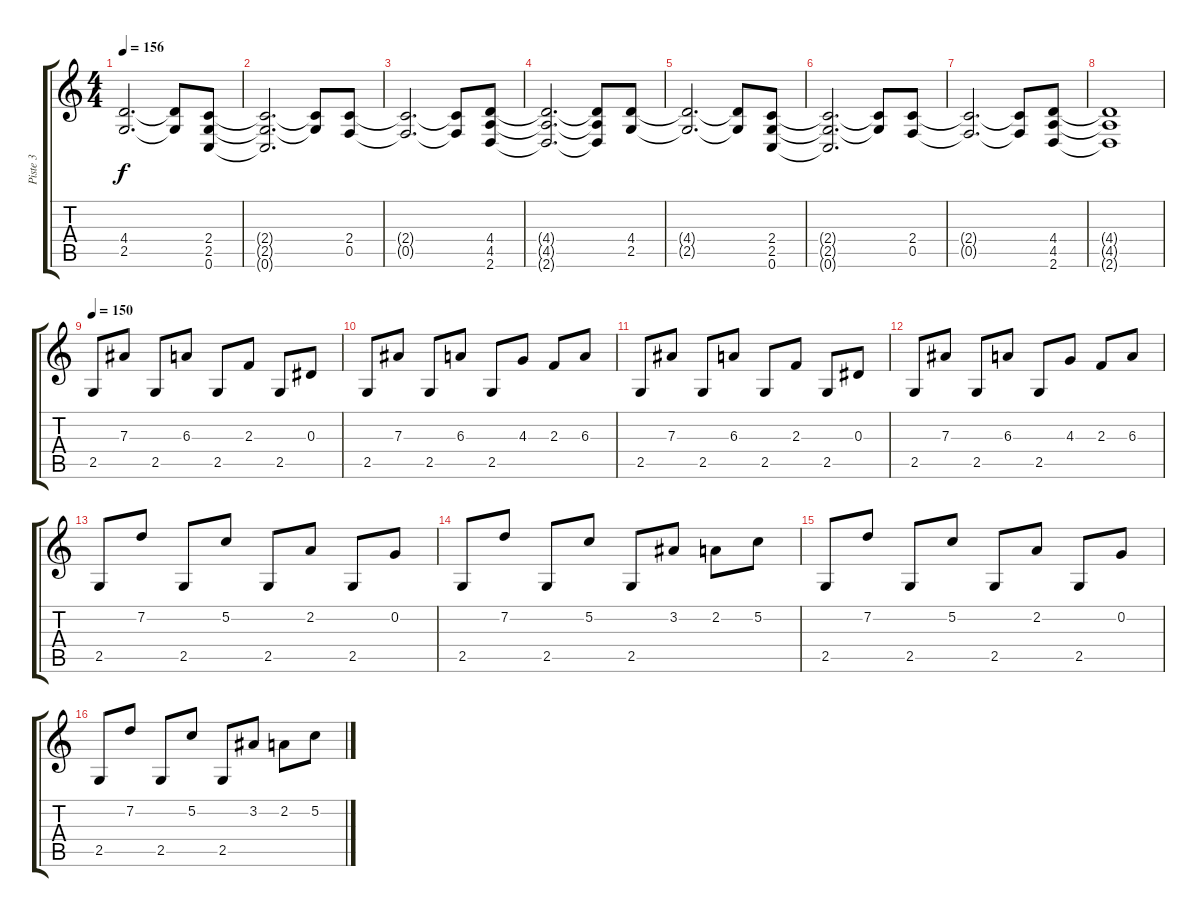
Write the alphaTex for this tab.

\track ("Piste 3" "Piste 3") {instrument distortionguitar}
\staff {score tabs}
\tuning (C4 G3 Eb3 Bb2 F2 C2) {hide}
\ts (4 4)
\tempo 156
\clef g2
\ks c
(4.4{t} 2.5{t}).2{d dy f} (4.4{t} 2.5{t}).8 (2.4 2.5 0.6).8 |
(2.4{t} 2.5{t} 0.6{t}).2{d} (2.4{t} 2.5{t}).8 (2.4 0.5).8 |
(2.4{t} 0.5{t}).2{d} (2.4{t} 0.5{t}).8 (4.4 4.5 2.6).8 |
(4.4{t} 4.5{t} 2.6{t}).2{d} (4.4{t} 4.5{t} 2.6{t}).8 (4.4 2.5).8 |
(4.4{t} 2.5{t}).2{d} (4.4{t} 2.5{t}).8 (2.4 2.5 0.6).8 |
(2.4{t} 2.5{t} 0.6{t}).2{d} (2.4{t} 2.5{t}).8 (2.4 0.5).8 |
(2.4{t} 0.5{t}).2{d} (2.4{t} 0.5{t}).8 (4.4 4.5 2.6).8 |
(4.4{t} 4.5{t} 2.6{t}).1 |
\tempo 150
2.5.8 7.3.8 2.5.8 6.3.8 2.5.8 2.3.8 2.5.8 0.3.8 |
2.5.8 7.3.8 2.5.8 6.3.8 2.5.8 4.3.8 2.3.8 6.3.8 |
2.5.8 7.3.8 2.5.8 6.3.8 2.5.8 2.3.8 2.5.8 0.3.8 |
2.5.8 7.3.8 2.5.8 6.3.8 2.5.8 4.3.8 2.3.8 6.3.8 |
2.5.8 7.2.8 2.5.8 5.2.8 2.5.8 2.2.8 2.5.8 0.2.8 |
2.5.8 7.2.8 2.5.8 5.2.8 2.5.8 3.2.8 2.2.8 5.2.8 |
2.5.8 7.2.8 2.5.8 5.2.8 2.5.8 2.2.8 2.5.8 0.2.8 |
2.5.8 7.2.8 2.5.8 5.2.8 2.5.8 3.2.8 2.2.8 5.2.8
